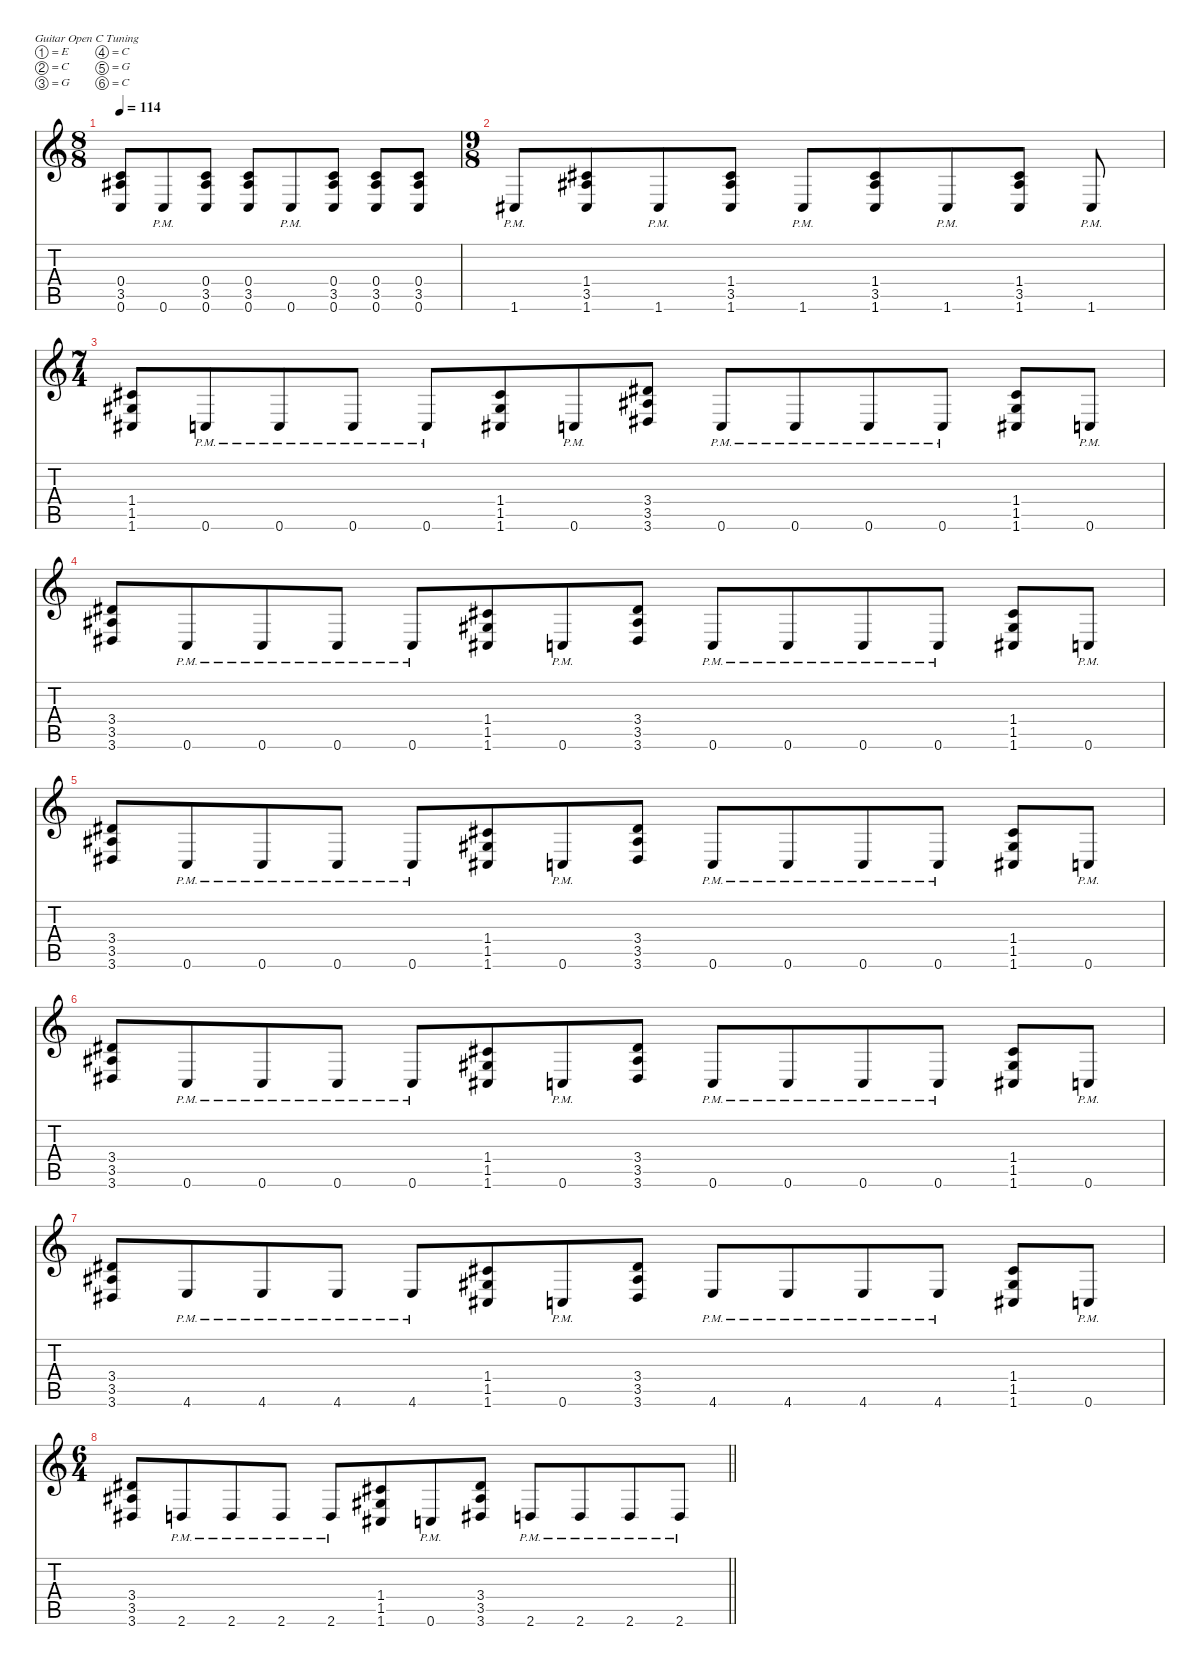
\defaultSystemsLayout 4
\hideDynamics
\bracketExtendMode nobrackets
\singleTrackTrackNamePolicy hidden
\multiTrackTrackNamePolicy hidden
\firstSystemTrackNameMode fullname
\firstSystemTrackNameOrientation horizontal
\otherSystemsTrackNameOrientation horizontal
\track ("GTR Disto" "dist.guit.") {instrument distortionguitar}
\staff {score tabs}
\tuning (E4 C4 G3 C3 G2 C2)
\ts (8 8)
\tempo 114
\clef g2
\ks c
(0.4 3.5{acc #} 0.6).8{dy f beam Up} 0.6{pm}.8{beam Up} (0.4 3.5{acc #} 0.6).8{beam Up} (0.4 3.5{acc #} 0.6).8{beam Up} 0.6{pm}.8{beam Up} (0.4 3.5{acc #} 0.6).8{beam Up} (0.4 3.5{acc #} 0.6).8{beam Up} (0.4 3.5{acc #} 0.6).8{beam Up} |
\ts (9 8)
\beaming (8 4 4 4 4)
1.6{pm acc #}.8{beam Up} (1.4{acc #} 3.5{acc #} 1.6{acc #}).8{beam Up} 1.6{pm acc #}.8{beam Up} (1.4{acc #} 3.5{acc #} 1.6{acc #}).8{beam Up} 1.6{pm acc #}.8{beam Up} (1.4{acc #} 3.5{acc #} 1.6{acc #}).8{beam Up} 1.6{pm acc #}.8{beam Up} (1.4{acc #} 3.5{acc #} 1.6{acc #}).8{beam Up} 1.6{pm acc #}.8{beam Up} |
\ts (7 4)
\beaming (8 4 4 4 4)
(1.4{acc #} 1.5{acc #} 1.6{acc #}).8{beam Up} 0.6{pm}.8{beam Up} 0.6{pm}.8{beam Up} 0.6{pm}.8{beam Up} 0.6{pm}.8{beam Up} (1.4{acc #} 1.5{acc #} 1.6{acc #}).8{beam Up} 0.6{pm}.8{beam Up} (3.4{acc #} 3.5{acc #} 3.6{acc #}).8{beam Up} 0.6{pm}.8{beam Up} 0.6{pm}.8{beam Up} 0.6{pm}.8{beam Up} 0.6{pm}.8{beam Up} (1.4{acc #} 1.5{acc #} 1.6{acc #}).8{beam Up} 0.6{pm}.8{beam Up} |
(3.4{acc #} 3.5{acc #} 3.6{acc #}).8{beam Up} 0.6{pm}.8{beam Up} 0.6{pm}.8{beam Up} 0.6{pm}.8{beam Up} 0.6{pm}.8{beam Up} (1.4{acc #} 1.5{acc #} 1.6{acc #}).8{beam Up} 0.6{pm}.8{beam Up} (3.4{acc #} 3.5{acc #} 3.6{acc #}).8{beam Up} 0.6{pm}.8{beam Up} 0.6{pm}.8{beam Up} 0.6{pm}.8{beam Up} 0.6{pm}.8{beam Up} (1.4{acc #} 1.5{acc #} 1.6{acc #}).8{beam Up} 0.6{pm}.8{beam Up} |
(3.4{acc #} 3.5{acc #} 3.6{acc #}).8{beam Up} 0.6{pm}.8{beam Up} 0.6{pm}.8{beam Up} 0.6{pm}.8{beam Up} 0.6{pm}.8{beam Up} (1.4{acc #} 1.5{acc #} 1.6{acc #}).8{beam Up} 0.6{pm}.8{beam Up} (3.4{acc #} 3.5{acc #} 3.6{acc #}).8{beam Up} 0.6{pm}.8{beam Up} 0.6{pm}.8{beam Up} 0.6{pm}.8{beam Up} 0.6{pm}.8{beam Up} (1.4{acc #} 1.5{acc #} 1.6{acc #}).8{beam Up} 0.6{pm}.8{beam Up} |
(3.4{acc #} 3.5{acc #} 3.6{acc #}).8{beam Up} 0.6{pm}.8{beam Up} 0.6{pm}.8{beam Up} 0.6{pm}.8{beam Up} 0.6{pm}.8{beam Up} (1.4{acc #} 1.5{acc #} 1.6{acc #}).8{beam Up} 0.6{pm}.8{beam Up} (3.4{acc #} 3.5{acc #} 3.6{acc #}).8{beam Up} 0.6{pm}.8{beam Up} 0.6{pm}.8{beam Up} 0.6{pm}.8{beam Up} 0.6{pm}.8{beam Up} (1.4{acc #} 1.5{acc #} 1.6{acc #}).8{beam Up} 0.6{pm}.8{beam Up} |
(3.4{acc #} 3.5{acc #} 3.6{acc #}).8{beam Up} 4.6{pm}.8{beam Up} 4.6{pm}.8{beam Up} 4.6{pm}.8{beam Up} 4.6{pm}.8{beam Up} (1.4{acc #} 1.5{acc #} 1.6{acc #}).8{beam Up} 0.6{pm}.8{beam Up} (3.4{acc #} 3.5{acc #} 3.6{acc #}).8{beam Up} 4.6{pm}.8{beam Up} 4.6{pm}.8{beam Up} 4.6{pm}.8{beam Up} 4.6{pm}.8{beam Up} (1.4{acc #} 1.5{acc #} 1.6{acc #}).8{beam Up} 0.6{pm}.8{beam Up} |
\ts (6 4)
\beaming (8 4 4 4 4)
\barLineRight lightlight
(3.4{acc #} 3.5{acc #} 3.6{acc #}).8{beam Up} 2.6{pm}.8{beam Up} 2.6{pm}.8{beam Up} 2.6{pm}.8{beam Up} 2.6{pm}.8{beam Up} (1.4{acc #} 1.5{acc #} 1.6{acc #}).8{beam Up} 0.6{pm}.8{beam Up} (3.4{acc #} 3.5{acc #} 3.6{acc #}).8{beam Up} 2.6{pm}.8{beam Up} 2.6{pm}.8{beam Up} 2.6{pm}.8{beam Up} 2.6{pm}.8{beam Up}
